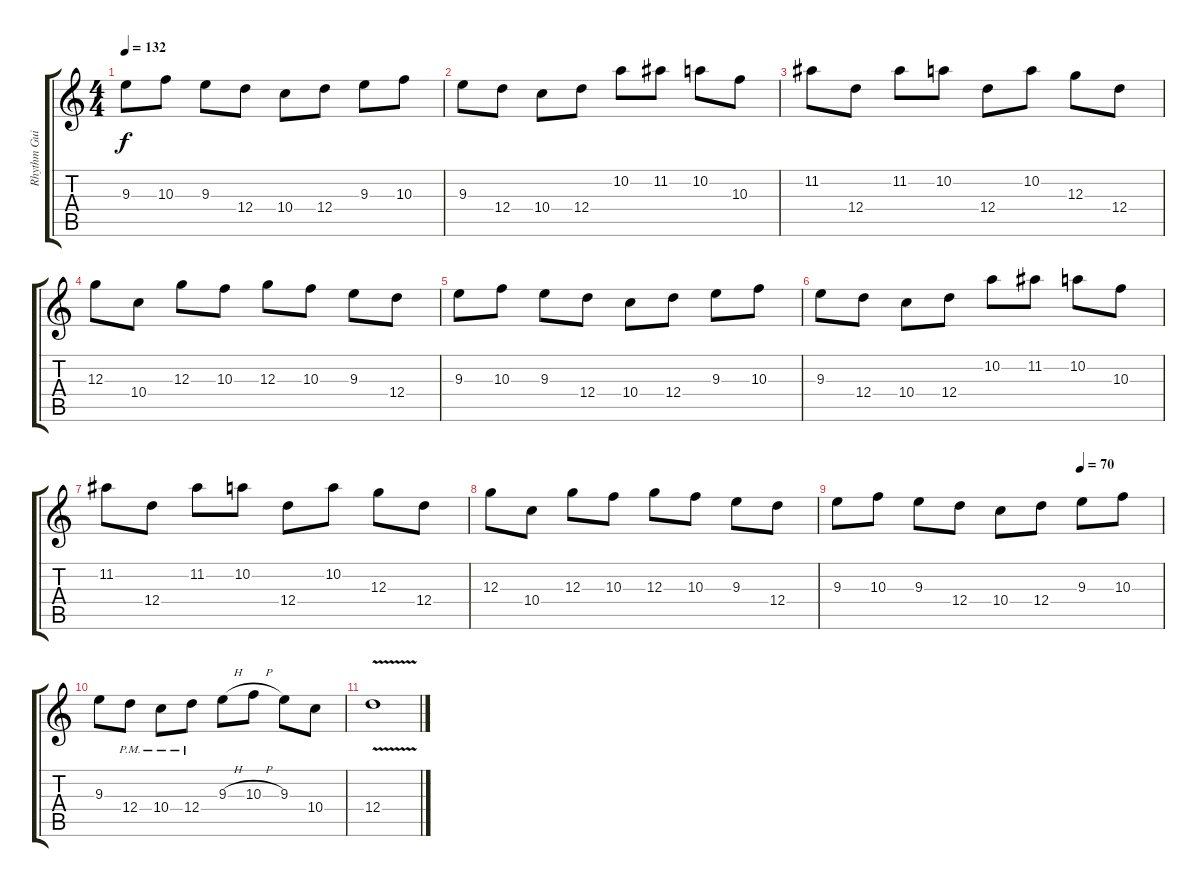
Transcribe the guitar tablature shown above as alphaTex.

\track ("Rhythm Guitar II" "Rhythm Gui") {instrument overdrivenguitar}
\staff {score tabs}
\tuning (E4 B3 G3 D3 A2 D2) {hide}
\ts (4 4)
\tempo 132
\clef g2
\ks c
9.3.8{dy f} 10.3.8 9.3.8 12.4.8 10.4.8 12.4.8 9.3.8 10.3.8 |
9.3.8 12.4.8 10.4.8 12.4.8 10.2.8 11.2.8 10.2.8 10.3.8 |
11.2.8 12.4.8 11.2.8 10.2.8 12.4.8 10.2.8 12.3.8 12.4.8 |
12.3.8 10.4.8 12.3.8 10.3.8 12.3.8 10.3.8 9.3.8 12.4.8 |
9.3.8 10.3.8 9.3.8 12.4.8 10.4.8 12.4.8 9.3.8 10.3.8 |
9.3.8 12.4.8 10.4.8 12.4.8 10.2.8 11.2.8 10.2.8 10.3.8 |
11.2.8 12.4.8 11.2.8 10.2.8 12.4.8 10.2.8 12.3.8 12.4.8 |
12.3.8 10.4.8 12.3.8 10.3.8 12.3.8 10.3.8 9.3.8 12.4.8 |
\tempo (70 0.75)
9.3.8 10.3.8 9.3.8 12.4.8 10.4.8 12.4.8 9.3.8 10.3.8 |
9.3.8 12.4{pm}.8 10.4{pm}.8 12.4{pm}.8 9.3{h}.8 10.3{h}.8 9.3.8 10.4.8 |
12.4{v}.1
